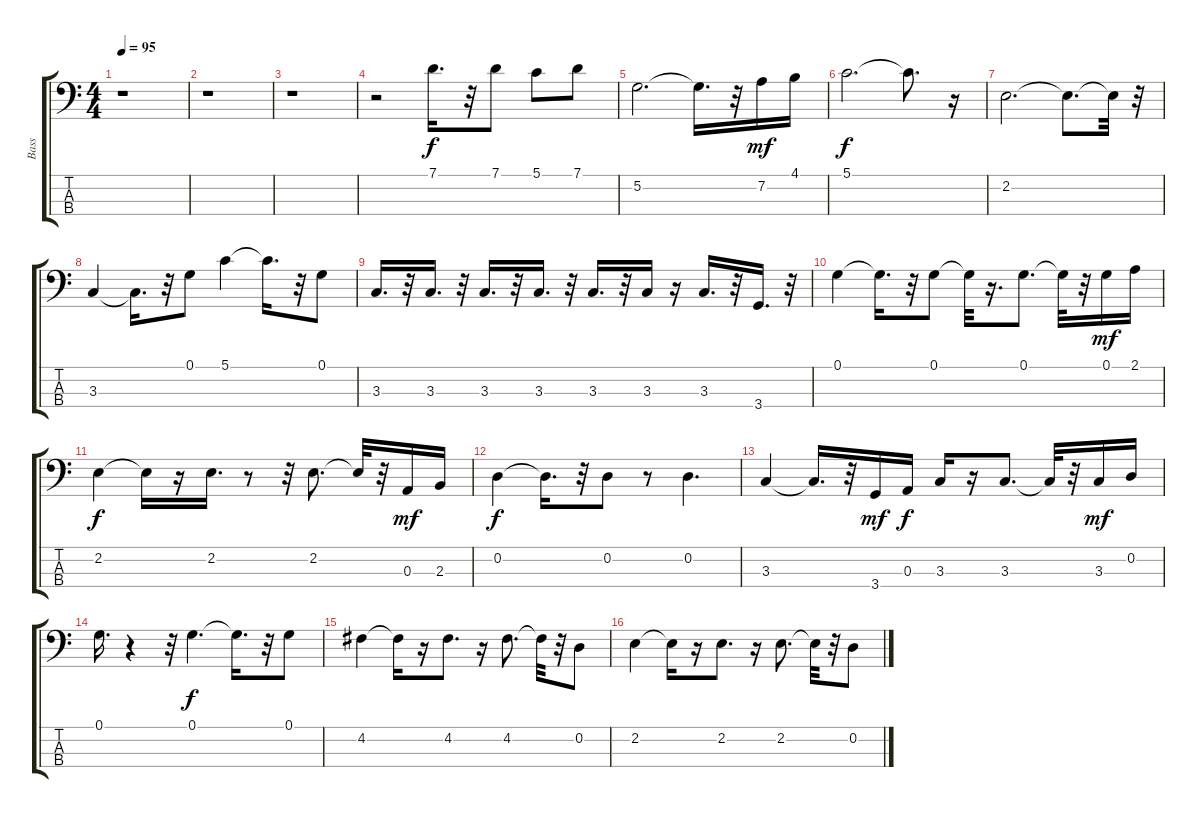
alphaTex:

\track ("Bass" "Bass") {instrument electricbassfinger}
\staff {score tabs}
\tuning (G2 D2 A1 E1) {hide}
\ts (4 4)
\tempo 95
\clef f4
\ks c
r.1{dy f} |
r.1 |
r.1 |
r.2 7.1.16{d} r.32 7.1.8 5.1.8 7.1.8 |
5.2.2{d} 5.2{t}.16{d} r.32 7.2.16{dy mf} 4.1.16 |
5.1.2{d dy f} 5.1{t}.8{d} r.16 |
2.2.2{d} 2.2{t}.8{d} 2.2{t}.32 r.32 |
3.3.4 3.3{t}.16{d} r.32 0.1.8 5.1.4 5.1{t}.16{d} r.32 0.1.8 |
3.3.16{d} r.32 3.3.16{d} r.32 3.3.16{d} r.32 3.3.16{d} r.32 3.3.16{d} r.32 3.3.16 r.16 3.3.16{d} r.32 3.4.16{d} r.32 |
0.1.4 0.1{t}.16{d} r.32 0.1.8 0.1{t}.32 r.16{d} 0.1.8{d} 0.1{t}.32 r.32 0.1.16{dy mf} 2.1.16 |
2.2.4{dy f} 2.2{t}.16 r.16 2.2.16{d} r.8 r.32 2.2.8{d} 2.2{t}.32 r.32 0.3.16{dy mf} 2.3.16 |
0.2.4{dy f} 0.2{t}.16{d} r.32 0.2.8 r.8 0.2.4{d} |
3.3.4 3.3{t}.16{d} r.32 3.4.16{dy mf} 0.3.16{dy f} 3.3.16 r.16 3.3.8{d} 3.3{t}.32 r.32 3.3.16{dy mf} 0.2.16 |
0.1.16{d} r.4 r.32 0.1.4{d dy f} 0.1{t}.16{d} r.32 0.1.8 |
4.2.4 4.2{t}.16 r.16 4.2.8{d} r.16 4.2.8{d} 4.2{t}.32 r.32 0.2.8 |
2.2.4 2.2{t}.16 r.16 2.2.8{d} r.16 2.2.8{d} 2.2{t}.32 r.32 0.2.8
